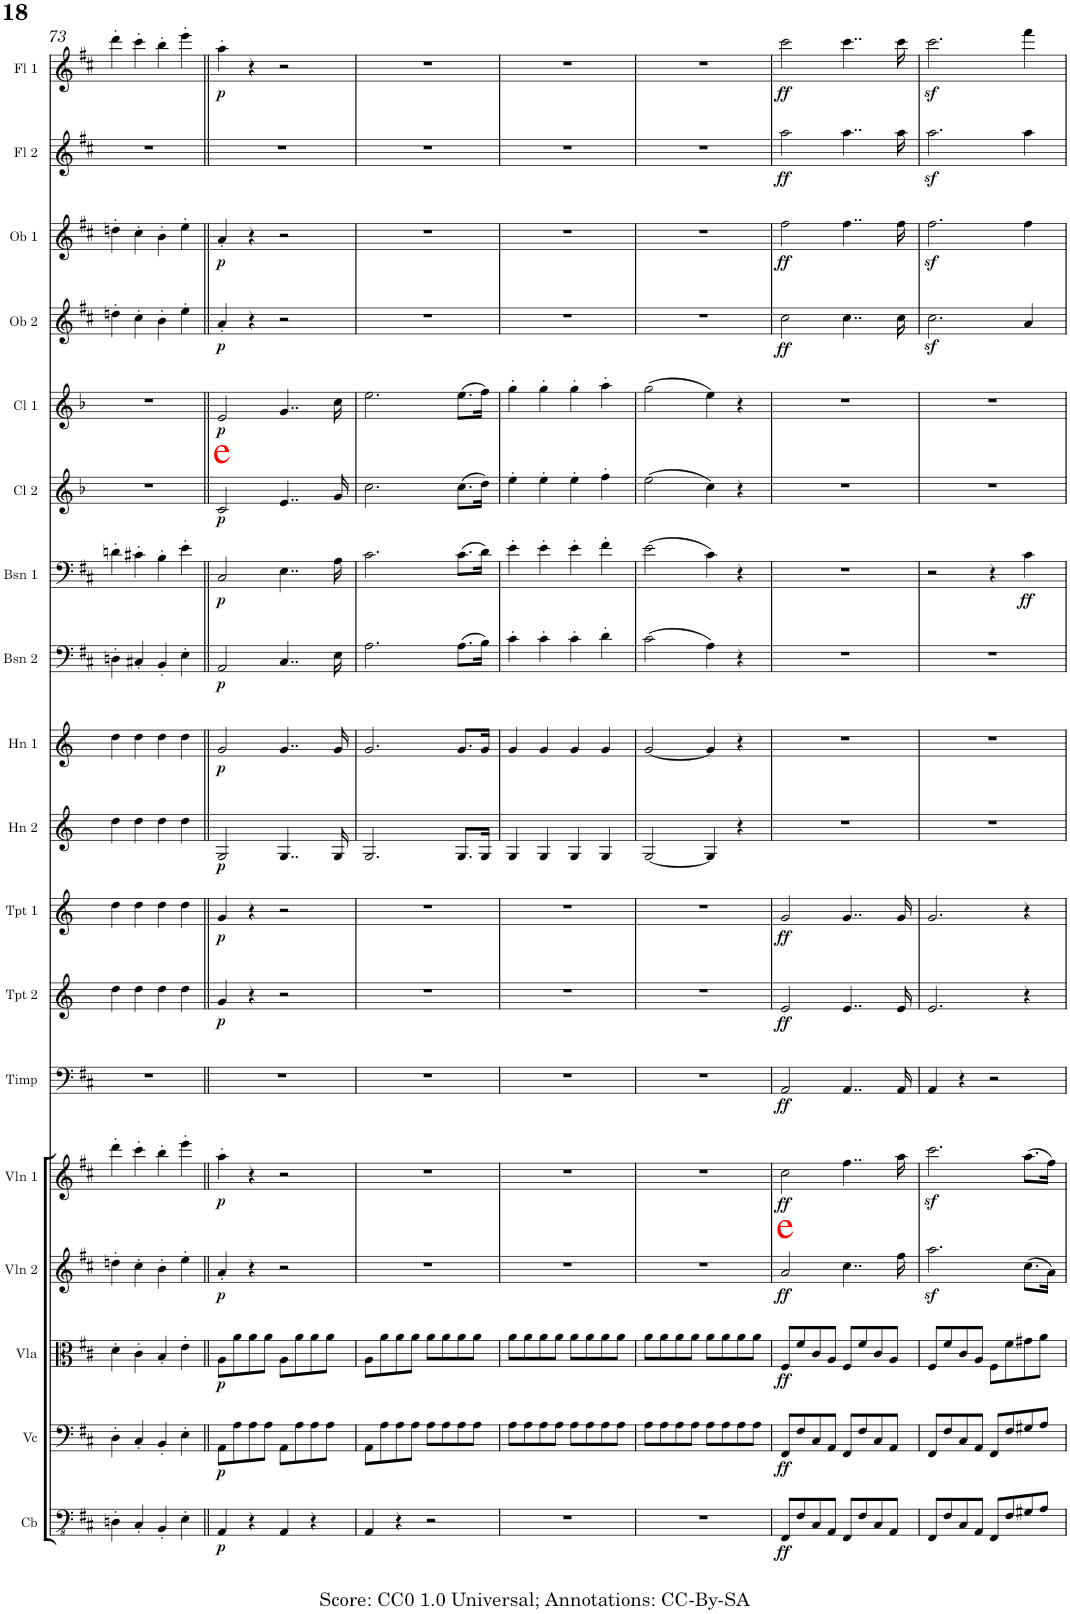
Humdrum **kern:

**kern	**dynam	**kern	**dynam	**kern	**dynam	**kern	**dynam	**kern	**text	**dynam	**kern	**dynam	**kern	**dynam	**kern	**dynam	**kern	**dynam	**kern	**dynam	**kern	**dynam	**kern	**dynam	**kern	**dynam	**kern	**text	**dynam	**kern	**dynam	**kern	**dynam	**kern	**dynam	**kern	**dynam
*part18	*part18	*part17	*part17	*part16	*part16	*part15	*part15	*part14	*part14	*part14	*part13	*part13	*part12	*part12	*part11	*part11	*part10	*part10	*part9	*part9	*part8	*part8	*part7	*part7	*part6	*part6	*part5	*part5	*part5	*part4	*part4	*part3	*part3	*part2	*part2	*part1	*part1
*staff18	*staff18	*staff17	*staff17	*staff16	*staff16	*staff15	*staff15	*staff14	*staff14	*staff14	*staff13	*staff13	*staff12	*staff12	*staff11	*staff11	*staff10	*staff10	*staff9	*staff9	*staff8	*staff8	*staff7	*staff7	*staff6	*staff6	*staff5	*staff5	*staff5	*staff4	*staff4	*staff3	*staff3	*staff2	*staff2	*staff1	*staff1
*I"Contrabass	*	*I"Violoncello	*	*I"Viola	*	*I"Violin 2	*	*I"Violin 1	*	*	*I"Timpani	*	*I"D Trumpet 2	*	*I"D Trumpet 1	*	*I"D Horn 2	*	*I"D Horn 1	*	*I"Bassoon 2	*	*I"Bassoon 1	*	*I"A Clarinet 2	*	*I"A Clarinet 1	*	*	*I"Oboe 2	*	*I"Oboe 1	*	*I"Flute 2	*	*I"Flute 1	*
*I'Cb	*	*I'Vc	*	*I'Vla	*	*I'Vln 2	*	*I'Vln 1	*	*	*I'Timp	*	*I'Tpt 2	*	*I'Tpt 1	*	*I'Hn 2	*	*I'Hn 1	*	*I'Bsn 2	*	*I'Bsn 1	*	*I'Cl 2	*	*I'Cl 1	*	*	*I'Ob 2	*	*I'Ob 1	*	*I'Fl 2	*	*I'Fl 1	*
!!LO:PB:g=z
*clefFv4	*	*clefF4	*	*clefC3	*	*clefG2	*	*clefG2	*	*	*clefF4	*	*clefG2	*	*clefG2	*	*clefG2	*	*clefG2	*	*clefF4	*	*clefF4	*	*clefG2	*	*clefG2	*	*	*clefG2	*	*clefG2	*	*clefG2	*	*clefG2	*
*	*	*	*	*	*	*	*	*	*	*	*	*	*Trd-1c-2	*	*Trd-1c-2	*	*Trd6c10	*	*Trd6c10	*	*	*	*	*	*Trd2c3	*	*Trd2c3	*	*	*	*	*	*	*	*	*	*
*k[f#c#]	*	*k[f#c#]	*	*k[f#c#]	*	*k[f#c#]	*	*k[f#c#]	*	*	*k[f#c#]	*	*k[]	*	*k[]	*	*k[]	*	*k[]	*	*k[f#c#]	*	*k[f#c#]	*	*k[b-]	*	*k[b-]	*	*	*k[f#c#]	*	*k[f#c#]	*	*k[f#c#]	*	*k[f#c#]	*
*M4/4	*	*M4/4	*	*M4/4	*	*M4/4	*	*M4/4	*	*	*M4/4	*	*M4/4	*	*M4/4	*	*M4/4	*	*M4/4	*	*M4/4	*	*M4/4	*	*M4/4	*	*M4/4	*	*	*M4/4	*	*M4/4	*	*M4/4	*	*M4/4	*
*met(c)	*	*met(c)	*	*met(c)	*	*met(c)	*	*met(c)	*	*	*met(c)	*	*met(c)	*	*met(c)	*	*met(c)	*	*met(c)	*	*met(c)	*	*met(c)	*	*met(c)	*	*met(c)	*	*	*met(c)	*	*met(c)	*	*met(c)	*	*met(c)	*
=73	=73	=73	=73	=73	=73	=73	=73	=73	=73	=73	=73	=73	=73	=73	=73	=73	=73	=73	=73	=73	=73	=73	=73	=73	=73	=73	=73	=73	=73	=73	=73	=73	=73	=73	=73	=73	=73
4DDn'\	.	4D'\	.	4d'\	.	4ddn'\	.	4ddd'\	.	.	1r	.	4dd\	.	4dd\	.	4dd\	.	4dd\	.	4Dn'\	.	4dn'\	.	1r	.	1r	.	.	4ddn'\	.	4ddn'\	.	1r	.	4ddd'\	.
4CC#'/	.	4C#'/	.	4c#'\	.	4cc#'\	.	4ccc#'\	.	.	.	.	4dd\	.	4dd\	.	4dd\	.	4dd\	.	4C#X'/	.	4c#X'\	.	.	.	.	.	.	4cc#'\	.	4cc#'\	.	.	.	4ccc#'\	.
4BBB'/	.	4BB'/	.	4B'/	.	4b'\	.	4bb'\	.	.	.	.	4dd\	.	4dd\	.	4dd\	.	4dd\	.	4BB'/	.	4B'\	.	.	.	.	.	.	4b'\	.	4b'\	.	.	.	4bb'\	.
4EE'\	.	4E'\	.	4e'\	.	4ee'\	.	4eee'\	.	.	.	.	4dd\	.	4dd\	.	4dd\	.	4dd\	.	4E'\	.	4e'\	.	.	.	.	.	.	4ee'\	.	4ee'\	.	.	.	4eee'\	.
=74||	=74||	=74||	=74||	=74||	=74||	=74||	=74||	=74||	=74||	=74||	=74||	=74||	=74||	=74||	=74||	=74||	=74||	=74||	=74||	=74||	=74||	=74||	=74||	=74||	=74||	=74||	=74||	=74||	=74||	=74||	=74||	=74||	=74||	=74||	=74||	=74||	=74||
!	!LO:DY:b	!	!LO:DY:b	!	!LO:DY:b	!	!LO:DY:b	!	!	!LO:DY:b	!	!	!	!LO:DY:b	!	!LO:DY:b	!	!LO:DY:b	!	!LO:DY:b	!	!LO:DY:b	!	!LO:DY:b	!	!LO:DY:b	!	!LO:LY:b:color=#FF0000	!LO:DY:b	!	!LO:DY:b	!	!LO:DY:b	!	!	!	!LO:DY:b
4AAA/	p	8AA\L	p	8A\L	p	4a'/	p	4aa'\	.	p	1r	.	4g/	p	4g/	p	2G/	p	2g/	p	2AA/	p	2C#/	p	2c/	p	2e/	e	p	4a'/	p	4a'/	p	1r	.	4aa'\	p
.	.	8A\	.	8a\	.	.	.	.	.	.	.	.	.	.	.	.	.	.	.	.	.	.	.	.	.	.	.	.	.	.	.	.	.	.	.	.	.
4r	.	8A\	.	8a\	.	4r	.	4r	.	.	.	.	4r	.	4r	.	.	.	.	.	.	.	.	.	.	.	.	.	.	4r	.	4r	.	.	.	4r	.
.	.	8A\J	.	8a\J	.	.	.	.	.	.	.	.	.	.	.	.	.	.	.	.	.	.	.	.	.	.	.	.	.	.	.	.	.	.	.	.	.
4AAA/	.	8AA\L	.	8A\L	.	2r	.	2r	.	.	.	.	2r	.	2r	.	4..G/	.	4..g/	.	4..C#/	.	4..E\	.	4..e/	.	4..g/	.	.	2r	.	2r	.	.	.	2r	.
.	.	8A\	.	8a\	.	.	.	.	.	.	.	.	.	.	.	.	.	.	.	.	.	.	.	.	.	.	.	.	.	.	.	.	.	.	.	.	.
4r	.	8A\	.	8a\	.	.	.	.	.	.	.	.	.	.	.	.	.	.	.	.	.	.	.	.	.	.	.	.	.	.	.	.	.	.	.	.	.
.	.	8A\J	.	8a\J	.	.	.	.	.	.	.	.	.	.	.	.	.	.	.	.	.	.	.	.	.	.	.	.	.	.	.	.	.	.	.	.	.
.	.	.	.	.	.	.	.	.	.	.	.	.	.	.	.	.	16G/	.	16g/	.	16E\	.	16A\	.	16g/	.	16cc\	.	.	.	.	.	.	.	.	.	.
=75	=75	=75	=75	=75	=75	=75	=75	=75	=75	=75	=75	=75	=75	=75	=75	=75	=75	=75	=75	=75	=75	=75	=75	=75	=75	=75	=75	=75	=75	=75	=75	=75	=75	=75	=75	=75	=75
4AAA/	.	8AA\L	.	8A\L	.	1r	.	1r	.	.	1r	.	1r	.	1r	.	2.G/	.	2.g/	.	2.A\	.	2.c#\	.	2.cc\	.	2.ee\	.	.	1r	.	1r	.	1r	.	1r	.
.	.	8A\	.	8a\	.	.	.	.	.	.	.	.	.	.	.	.	.	.	.	.	.	.	.	.	.	.	.	.	.	.	.	.	.	.	.	.	.
4r	.	8A\	.	8a\	.	.	.	.	.	.	.	.	.	.	.	.	.	.	.	.	.	.	.	.	.	.	.	.	.	.	.	.	.	.	.	.	.
.	.	8A\J	.	8a\J	.	.	.	.	.	.	.	.	.	.	.	.	.	.	.	.	.	.	.	.	.	.	.	.	.	.	.	.	.	.	.	.	.
2r	.	8A\L	.	8a\L	.	.	.	.	.	.	.	.	.	.	.	.	.	.	.	.	.	.	.	.	.	.	.	.	.	.	.	.	.	.	.	.	.
.	.	8A\	.	8a\	.	.	.	.	.	.	.	.	.	.	.	.	.	.	.	.	.	.	.	.	.	.	.	.	.	.	.	.	.	.	.	.	.
.	.	8A\	.	8a\	.	.	.	.	.	.	.	.	.	.	.	.	8.G/L	.	8.g/L	.	(8.A\L	.	(8.c#\L	.	(8.cc\L	.	(8.ee\L	.	.	.	.	.	.	.	.	.	.
.	.	8A\J	.	8a\J	.	.	.	.	.	.	.	.	.	.	.	.	.	.	.	.	.	.	.	.	.	.	.	.	.	.	.	.	.	.	.	.	.
.	.	.	.	.	.	.	.	.	.	.	.	.	.	.	.	.	16G/Jk	.	16g/Jk	.	16B\Jk)	.	16d\Jk)	.	16dd\Jk)	.	16ff\Jk)	.	.	.	.	.	.	.	.	.	.
=76	=76	=76	=76	=76	=76	=76	=76	=76	=76	=76	=76	=76	=76	=76	=76	=76	=76	=76	=76	=76	=76	=76	=76	=76	=76	=76	=76	=76	=76	=76	=76	=76	=76	=76	=76	=76	=76
1r	.	8A\L	.	8a\L	.	1r	.	1r	.	.	1r	.	1r	.	1r	.	4G/	.	4g/	.	4c#'\	.	4e'\	.	4ee'\	.	4gg'\	.	.	1r	.	1r	.	1r	.	1r	.
.	.	8A\	.	8a\	.	.	.	.	.	.	.	.	.	.	.	.	.	.	.	.	.	.	.	.	.	.	.	.	.	.	.	.	.	.	.	.	.
.	.	8A\	.	8a\	.	.	.	.	.	.	.	.	.	.	.	.	4G/	.	4g/	.	4c#'\	.	4e'\	.	4ee'\	.	4gg'\	.	.	.	.	.	.	.	.	.	.
.	.	8A\J	.	8a\J	.	.	.	.	.	.	.	.	.	.	.	.	.	.	.	.	.	.	.	.	.	.	.	.	.	.	.	.	.	.	.	.	.
.	.	8A\L	.	8a\L	.	.	.	.	.	.	.	.	.	.	.	.	4G/	.	4g/	.	4c#'\	.	4e'\	.	4ee'\	.	4gg'\	.	.	.	.	.	.	.	.	.	.
.	.	8A\	.	8a\	.	.	.	.	.	.	.	.	.	.	.	.	.	.	.	.	.	.	.	.	.	.	.	.	.	.	.	.	.	.	.	.	.
.	.	8A\	.	8a\	.	.	.	.	.	.	.	.	.	.	.	.	4G/	.	4g/	.	4d'\	.	4f#'\	.	4ff'\	.	4aa'\	.	.	.	.	.	.	.	.	.	.
.	.	8A\J	.	8a\J	.	.	.	.	.	.	.	.	.	.	.	.	.	.	.	.	.	.	.	.	.	.	.	.	.	.	.	.	.	.	.	.	.
=77	=77	=77	=77	=77	=77	=77	=77	=77	=77	=77	=77	=77	=77	=77	=77	=77	=77	=77	=77	=77	=77	=77	=77	=77	=77	=77	=77	=77	=77	=77	=77	=77	=77	=77	=77	=77	=77
1r	.	8A\L	.	8a\L	.	1r	.	1r	.	.	1r	.	1r	.	1r	.	[2G/	.	[2g/	.	(2c#\	.	(2e\	.	(2ee\	.	(2gg\	.	.	1r	.	1r	.	1r	.	1r	.
.	.	8A\	.	8a\	.	.	.	.	.	.	.	.	.	.	.	.	.	.	.	.	.	.	.	.	.	.	.	.	.	.	.	.	.	.	.	.	.
.	.	8A\	.	8a\	.	.	.	.	.	.	.	.	.	.	.	.	.	.	.	.	.	.	.	.	.	.	.	.	.	.	.	.	.	.	.	.	.
.	.	8A\J	.	8a\J	.	.	.	.	.	.	.	.	.	.	.	.	.	.	.	.	.	.	.	.	.	.	.	.	.	.	.	.	.	.	.	.	.
.	.	8A\L	.	8a\L	.	.	.	.	.	.	.	.	.	.	.	.	4G/]	.	4g/]	.	4A\)	.	4c#\)	.	4cc\)	.	4ee\)	.	.	.	.	.	.	.	.	.	.
.	.	8A\	.	8a\	.	.	.	.	.	.	.	.	.	.	.	.	.	.	.	.	.	.	.	.	.	.	.	.	.	.	.	.	.	.	.	.	.
.	.	8A\	.	8a\	.	.	.	.	.	.	.	.	.	.	.	.	4r	.	4r	.	4r	.	4r	.	4r	.	4r	.	.	.	.	.	.	.	.	.	.
.	.	8A\J	.	8a\J	.	.	.	.	.	.	.	.	.	.	.	.	.	.	.	.	.	.	.	.	.	.	.	.	.	.	.	.	.	.	.	.	.
=78	=78	=78	=78	=78	=78	=78	=78	=78	=78	=78	=78	=78	=78	=78	=78	=78	=78	=78	=78	=78	=78	=78	=78	=78	=78	=78	=78	=78	=78	=78	=78	=78	=78	=78	=78	=78	=78
!	!LO:DY:b	!	!LO:DY:b	!	!LO:DY:b	!	!LO:DY:b	!	!LO:LY:b:color=#FF0000	!LO:DY:b	!	!LO:DY:b	!	!LO:DY:b	!	!LO:DY:b	!	!	!	!	!	!	!	!	!	!	!	!	!	!	!LO:DY:b	!	!LO:DY:b	!	!LO:DY:b	!	!LO:DY:b
8FFF#/L	ff	8FF#/L	ff	8F#/L	ff	2a/	ff	2cc#\	e	ff	2AA/	ff	2e/	ff	2g/	ff	1r	.	1r	.	1r	.	1r	.	1r	.	1r	.	.	2cc#\	ff	2ff#\	ff	2aa\	ff	2ccc#\	ff
8FF#/	.	8F#/	.	8f#/	.	.	.	.	.	.	.	.	.	.	.	.	.	.	.	.	.	.	.	.	.	.	.	.	.	.	.	.	.	.	.	.	.
8CC#/	.	8C#/	.	8c#/	.	.	.	.	.	.	.	.	.	.	.	.	.	.	.	.	.	.	.	.	.	.	.	.	.	.	.	.	.	.	.	.	.
8AAA/J	.	8AA/J	.	8A/J	.	.	.	.	.	.	.	.	.	.	.	.	.	.	.	.	.	.	.	.	.	.	.	.	.	.	.	.	.	.	.	.	.
8FFF#/L	.	8FF#/L	.	8F#/L	.	4..cc#\	.	4..ff#\	.	.	4..AA/	.	4..e/	.	4..g/	.	.	.	.	.	.	.	.	.	.	.	.	.	.	4..cc#\	.	4..ff#\	.	4..aa\	.	4..ccc#\	.
8FF#/	.	8F#/	.	8f#/	.	.	.	.	.	.	.	.	.	.	.	.	.	.	.	.	.	.	.	.	.	.	.	.	.	.	.	.	.	.	.	.	.
8CC#/	.	8C#/	.	8c#/	.	.	.	.	.	.	.	.	.	.	.	.	.	.	.	.	.	.	.	.	.	.	.	.	.	.	.	.	.	.	.	.	.
8AAA/J	.	8AA/J	.	8A/J	.	.	.	.	.	.	.	.	.	.	.	.	.	.	.	.	.	.	.	.	.	.	.	.	.	.	.	.	.	.	.	.	.
.	.	.	.	.	.	16ff#\	.	16aa\	.	.	16AA/	.	16e/	.	16g/	.	.	.	.	.	.	.	.	.	.	.	.	.	.	16cc#\	.	16ff#\	.	16aa\	.	16ccc#\	.
=79	=79	=79	=79	=79	=79	=79	=79	=79	=79	=79	=79	=79	=79	=79	=79	=79	=79	=79	=79	=79	=79	=79	=79	=79	=79	=79	=79	=79	=79	=79	=79	=79	=79	=79	=79	=79	=79
8FFF#/L	.	8FF#/L	.	8F#/L	.	2.aaz<\	.	2.ccc#z<\	.	.	4AA/	.	2.e/	.	2.g/	.	1r	.	1r	.	1r	.	2r	.	1r	.	1r	.	.	2.cc#z<\	.	2.ff#z<\	.	2.aaz<\	.	2.ccc#z<\	.
8FF#/	.	8F#/	.	8f#/	.	.	.	.	.	.	.	.	.	.	.	.	.	.	.	.	.	.	.	.	.	.	.	.	.	.	.	.	.	.	.	.	.
8CC#/	.	8C#/	.	8c#/	.	.	.	.	.	.	4r	.	.	.	.	.	.	.	.	.	.	.	.	.	.	.	.	.	.	.	.	.	.	.	.	.	.
8AAA/J	.	8AA/J	.	8A/J	.	.	.	.	.	.	.	.	.	.	.	.	.	.	.	.	.	.	.	.	.	.	.	.	.	.	.	.	.	.	.	.	.
8FFF#/L	.	8FF#/L	.	8F#\L	.	.	.	.	.	.	2r	.	.	.	.	.	.	.	.	.	.	.	4r	.	.	.	.	.	.	.	.	.	.	.	.	.	.
8FF#/	.	8F#/	.	8f#\	.	.	.	.	.	.	.	.	.	.	.	.	.	.	.	.	.	.	.	.	.	.	.	.	.	.	.	.	.	.	.	.	.
!	!	!	!	!	!	!	!	!	!	!	!	!	!	!	!	!	!	!	!	!	!	!	!	!LO:DY:b	!	!	!	!	!	!	!	!	!	!	!	!	!
8GG#X/	.	8G#X/	.	8g#X\	.	(8.cc#\L	.	(8.aa\L	.	.	.	.	4r	.	4r	.	.	.	.	.	.	.	4c#\	ff	.	.	.	.	.	4a/	.	4ff#\	.	4aa\	.	4fff#\	.
8AA/J	.	8A/J	.	8a\J	.	.	.	.	.	.	.	.	.	.	.	.	.	.	.	.	.	.	.	.	.	.	.	.	.	.	.	.	.	.	.	.	.
.	.	.	.	.	.	16a\Jk)	.	16ff#\Jk)	.	.	.	.	.	.	.	.	.	.	.	.	.	.	.	.	.	.	.	.	.	.	.	.	.	.	.	.	.
=	=	=	=	=	=	=	=	=	=	=	=	=	=	=	=	=	=	=	=	=	=	=	=	=	=	=	=	=	=	=	=	=	=	=	=	=	=
*-	*-	*-	*-	*-	*-	*-	*-	*-	*-	*-	*-	*-	*-	*-	*-	*-	*-	*-	*-	*-	*-	*-	*-	*-	*-	*-	*-	*-	*-	*-	*-	*-	*-	*-	*-	*-	*-
